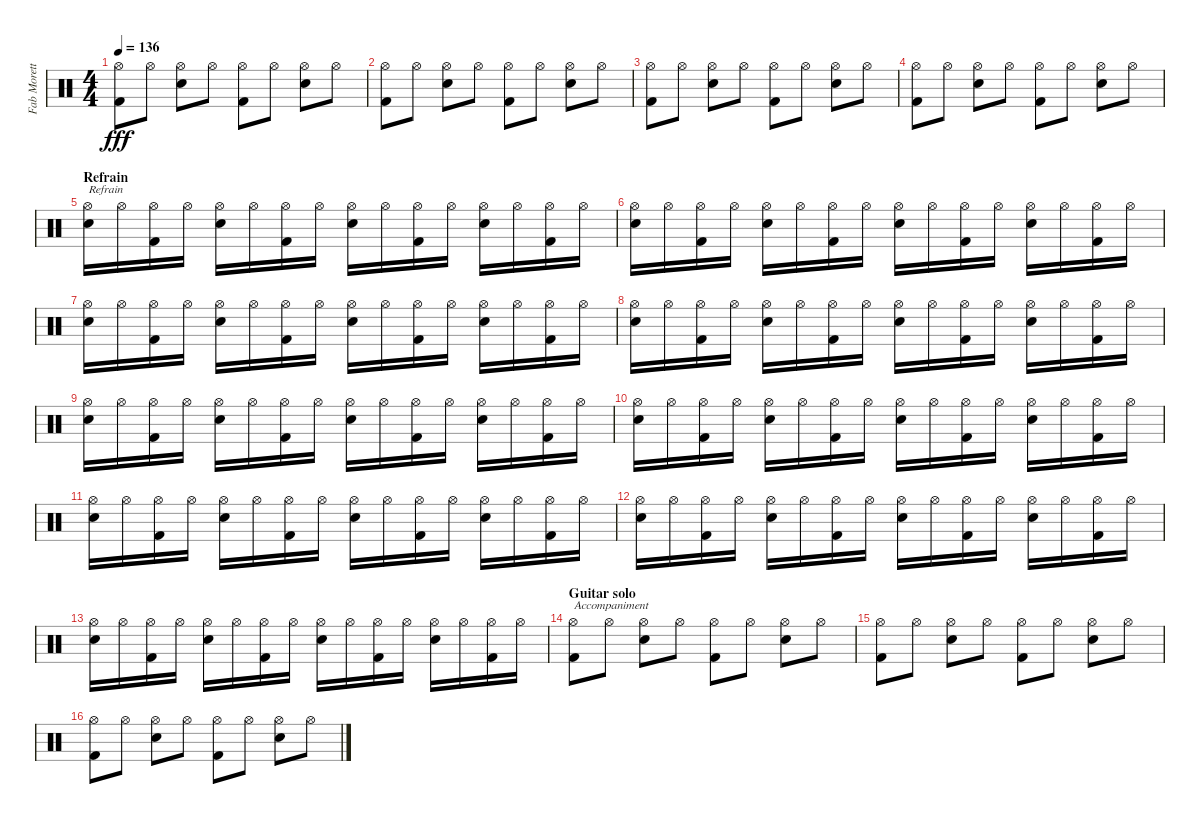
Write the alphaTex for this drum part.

\track ("Fab Moretti" "Fab Morett") {instrument percussion}
\staff {score}
\articulation defaults
\ts (4 4)
\tempo 136
\clef neutral
\ks c
("Kick (hit) 2" "Hi-Hat (open)").8{dy fff} "Hi-Hat (open)".8 ("Snare (hit) 2" "Hi-Hat (open)").8 "Hi-Hat (open)".8 ("Kick (hit) 2" "Hi-Hat (open)").8 "Hi-Hat (open)".8 ("Snare (hit) 2" "Hi-Hat (open)").8 "Hi-Hat (open)".8 |
("Kick (hit) 2" "Hi-Hat (open)").8 "Hi-Hat (open)".8 ("Snare (hit) 2" "Hi-Hat (open)").8 "Hi-Hat (open)".8 ("Kick (hit) 2" "Hi-Hat (open)").8 "Hi-Hat (open)".8 ("Snare (hit) 2" "Hi-Hat (open)").8 "Hi-Hat (open)".8 |
("Kick (hit) 2" "Hi-Hat (open)").8 "Hi-Hat (open)".8 ("Snare (hit) 2" "Hi-Hat (open)").8 "Hi-Hat (open)".8 ("Kick (hit) 2" "Hi-Hat (open)").8 "Hi-Hat (open)".8 ("Snare (hit) 2" "Hi-Hat (open)").8 "Hi-Hat (open)".8 |
("Kick (hit) 2" "Hi-Hat (open)").8 "Hi-Hat (open)".8 ("Snare (hit) 2" "Hi-Hat (open)").8 "Hi-Hat (open)".8 ("Kick (hit) 2" "Hi-Hat (open)").8 "Hi-Hat (open)".8 ("Snare (hit) 2" "Hi-Hat (open)").8 "Hi-Hat (open)".8 |
\section ("" "Refrain")
("Snare (hit) 2" "Hi-Hat (open)").16{txt "Refrain"} "Hi-Hat (open)".16 ("Kick (hit) 2" "Hi-Hat (open)").16 "Hi-Hat (open)".16 ("Snare (hit) 2" "Hi-Hat (open)").16 "Hi-Hat (open)".16 ("Kick (hit) 2" "Hi-Hat (open)").16 "Hi-Hat (open)".16 ("Snare (hit) 2" "Hi-Hat (open)").16 "Hi-Hat (open)".16 ("Kick (hit) 2" "Hi-Hat (open)").16 "Hi-Hat (open)".16 ("Snare (hit) 2" "Hi-Hat (open)").16 "Hi-Hat (open)".16 ("Kick (hit) 2" "Hi-Hat (open)").16 "Hi-Hat (open)".16 |
("Snare (hit) 2" "Hi-Hat (open)").16 "Hi-Hat (open)".16 ("Kick (hit) 2" "Hi-Hat (open)").16 "Hi-Hat (open)".16 ("Snare (hit) 2" "Hi-Hat (open)").16 "Hi-Hat (open)".16 ("Kick (hit) 2" "Hi-Hat (open)").16 "Hi-Hat (open)".16 ("Snare (hit) 2" "Hi-Hat (open)").16 "Hi-Hat (open)".16 ("Kick (hit) 2" "Hi-Hat (open)").16 "Hi-Hat (open)".16 ("Snare (hit) 2" "Hi-Hat (open)").16 "Hi-Hat (open)".16 ("Kick (hit) 2" "Hi-Hat (open)").16 "Hi-Hat (open)".16 |
("Snare (hit) 2" "Hi-Hat (open)").16 "Hi-Hat (open)".16 ("Kick (hit) 2" "Hi-Hat (open)").16 "Hi-Hat (open)".16 ("Snare (hit) 2" "Hi-Hat (open)").16 "Hi-Hat (open)".16 ("Kick (hit) 2" "Hi-Hat (open)").16 "Hi-Hat (open)".16 ("Snare (hit) 2" "Hi-Hat (open)").16 "Hi-Hat (open)".16 ("Kick (hit) 2" "Hi-Hat (open)").16 "Hi-Hat (open)".16 ("Snare (hit) 2" "Hi-Hat (open)").16 "Hi-Hat (open)".16 ("Kick (hit) 2" "Hi-Hat (open)").16 "Hi-Hat (open)".16 |
("Snare (hit) 2" "Hi-Hat (open)").16 "Hi-Hat (open)".16 ("Kick (hit) 2" "Hi-Hat (open)").16 "Hi-Hat (open)".16 ("Snare (hit) 2" "Hi-Hat (open)").16 "Hi-Hat (open)".16 ("Kick (hit) 2" "Hi-Hat (open)").16 "Hi-Hat (open)".16 ("Snare (hit) 2" "Hi-Hat (open)").16 "Hi-Hat (open)".16 ("Kick (hit) 2" "Hi-Hat (open)").16 "Hi-Hat (open)".16 ("Snare (hit) 2" "Hi-Hat (open)").16 "Hi-Hat (open)".16 ("Kick (hit) 2" "Hi-Hat (open)").16 "Hi-Hat (open)".16 |
("Snare (hit) 2" "Hi-Hat (open)").16 "Hi-Hat (open)".16 ("Kick (hit) 2" "Hi-Hat (open)").16 "Hi-Hat (open)".16 ("Snare (hit) 2" "Hi-Hat (open)").16 "Hi-Hat (open)".16 ("Kick (hit) 2" "Hi-Hat (open)").16 "Hi-Hat (open)".16 ("Snare (hit) 2" "Hi-Hat (open)").16 "Hi-Hat (open)".16 ("Kick (hit) 2" "Hi-Hat (open)").16 "Hi-Hat (open)".16 ("Snare (hit) 2" "Hi-Hat (open)").16 "Hi-Hat (open)".16 ("Kick (hit) 2" "Hi-Hat (open)").16 "Hi-Hat (open)".16 |
("Snare (hit) 2" "Hi-Hat (open)").16 "Hi-Hat (open)".16 ("Kick (hit) 2" "Hi-Hat (open)").16 "Hi-Hat (open)".16 ("Snare (hit) 2" "Hi-Hat (open)").16 "Hi-Hat (open)".16 ("Kick (hit) 2" "Hi-Hat (open)").16 "Hi-Hat (open)".16 ("Snare (hit) 2" "Hi-Hat (open)").16 "Hi-Hat (open)".16 ("Kick (hit) 2" "Hi-Hat (open)").16 "Hi-Hat (open)".16 ("Snare (hit) 2" "Hi-Hat (open)").16 "Hi-Hat (open)".16 ("Kick (hit) 2" "Hi-Hat (open)").16 "Hi-Hat (open)".16 |
("Snare (hit) 2" "Hi-Hat (open)").16 "Hi-Hat (open)".16 ("Kick (hit) 2" "Hi-Hat (open)").16 "Hi-Hat (open)".16 ("Snare (hit) 2" "Hi-Hat (open)").16 "Hi-Hat (open)".16 ("Kick (hit) 2" "Hi-Hat (open)").16 "Hi-Hat (open)".16 ("Snare (hit) 2" "Hi-Hat (open)").16 "Hi-Hat (open)".16 ("Kick (hit) 2" "Hi-Hat (open)").16 "Hi-Hat (open)".16 ("Snare (hit) 2" "Hi-Hat (open)").16 "Hi-Hat (open)".16 ("Kick (hit) 2" "Hi-Hat (open)").16 "Hi-Hat (open)".16 |
("Snare (hit) 2" "Hi-Hat (open)").16 "Hi-Hat (open)".16 ("Kick (hit) 2" "Hi-Hat (open)").16 "Hi-Hat (open)".16 ("Snare (hit) 2" "Hi-Hat (open)").16 "Hi-Hat (open)".16 ("Kick (hit) 2" "Hi-Hat (open)").16 "Hi-Hat (open)".16 ("Snare (hit) 2" "Hi-Hat (open)").16 "Hi-Hat (open)".16 ("Kick (hit) 2" "Hi-Hat (open)").16 "Hi-Hat (open)".16 ("Snare (hit) 2" "Hi-Hat (open)").16 "Hi-Hat (open)".16 ("Kick (hit) 2" "Hi-Hat (open)").16 "Hi-Hat (open)".16 |
("Snare (hit) 2" "Hi-Hat (open)").16 "Hi-Hat (open)".16 ("Kick (hit) 2" "Hi-Hat (open)").16 "Hi-Hat (open)".16 ("Snare (hit) 2" "Hi-Hat (open)").16 "Hi-Hat (open)".16 ("Kick (hit) 2" "Hi-Hat (open)").16 "Hi-Hat (open)".16 ("Snare (hit) 2" "Hi-Hat (open)").16 "Hi-Hat (open)".16 ("Kick (hit) 2" "Hi-Hat (open)").16 "Hi-Hat (open)".16 ("Snare (hit) 2" "Hi-Hat (open)").16 "Hi-Hat (open)".16 ("Kick (hit) 2" "Hi-Hat (open)").16 "Hi-Hat (open)".16 |
\section ("" "Guitar solo")
("Kick (hit) 2" "Hi-Hat (open)").8{txt "Accompaniment"} "Hi-Hat (open)".8 ("Snare (hit) 2" "Hi-Hat (open)").8 "Hi-Hat (open)".8 ("Kick (hit) 2" "Hi-Hat (open)").8 "Hi-Hat (open)".8 ("Snare (hit) 2" "Hi-Hat (open)").8 "Hi-Hat (open)".8 |
("Kick (hit) 2" "Hi-Hat (open)").8 "Hi-Hat (open)".8 ("Snare (hit) 2" "Hi-Hat (open)").8 "Hi-Hat (open)".8 ("Kick (hit) 2" "Hi-Hat (open)").8 "Hi-Hat (open)".8 ("Snare (hit) 2" "Hi-Hat (open)").8 "Hi-Hat (open)".8 |
("Kick (hit) 2" "Hi-Hat (open)").8 "Hi-Hat (open)".8 ("Snare (hit) 2" "Hi-Hat (open)").8 "Hi-Hat (open)".8 ("Kick (hit) 2" "Hi-Hat (open)").8 "Hi-Hat (open)".8 ("Snare (hit) 2" "Hi-Hat (open)").8 "Hi-Hat (open)".8
